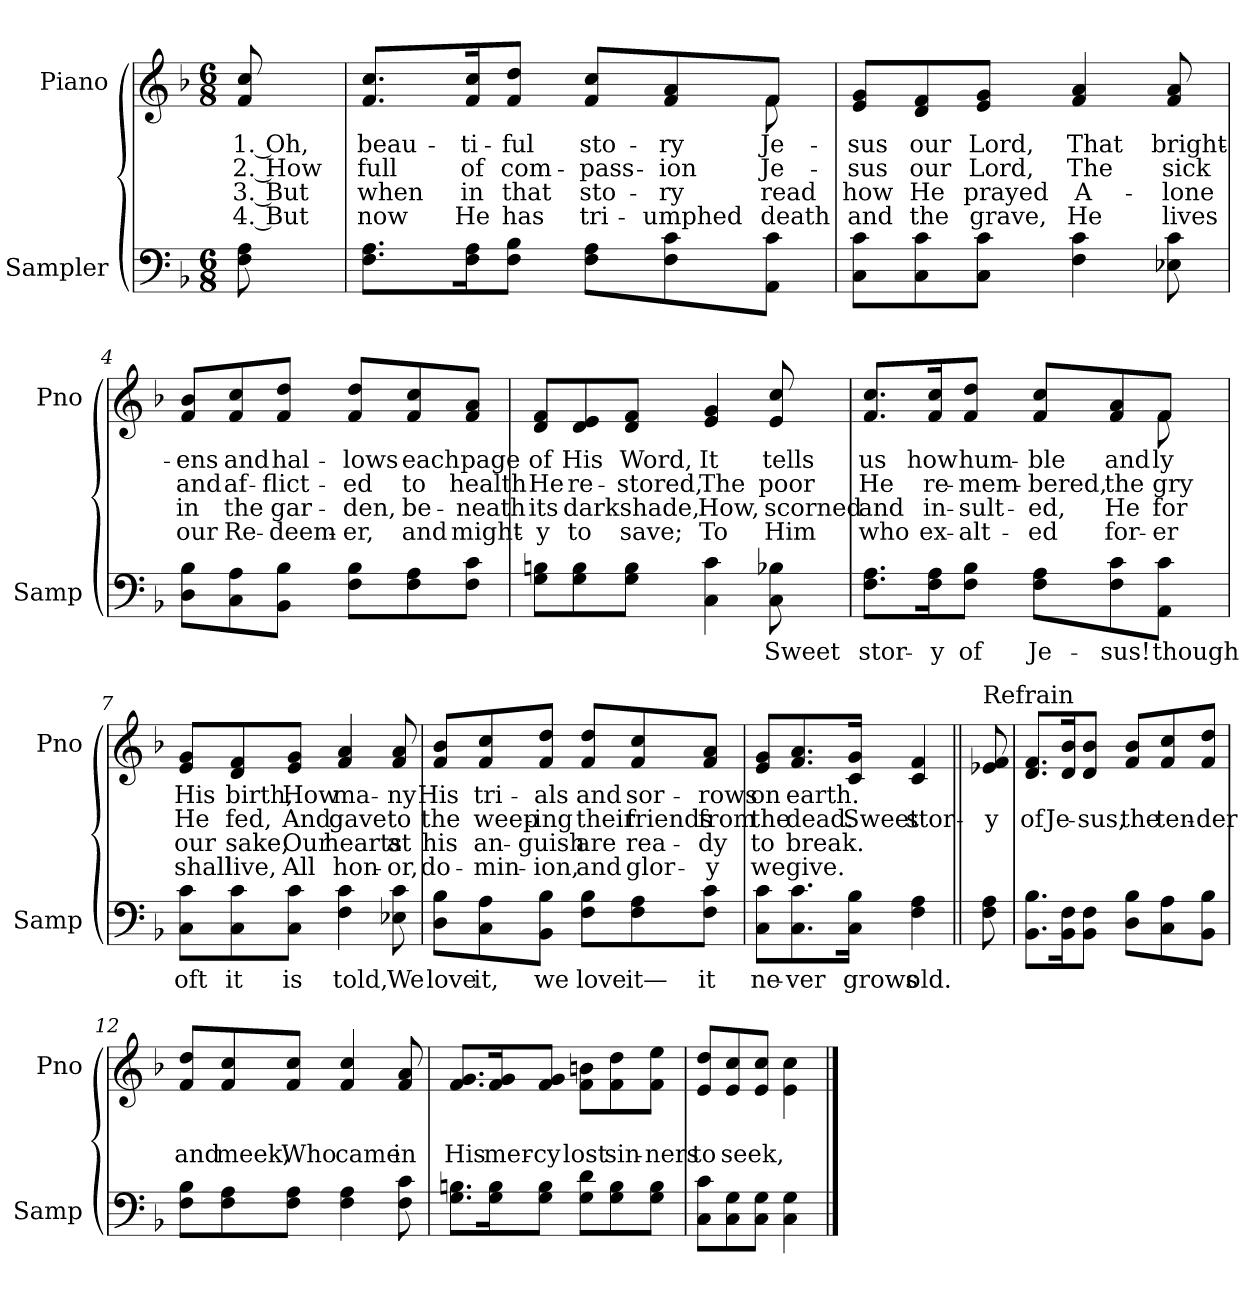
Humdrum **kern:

**kern	**text	**kern	**text	**text	**text	**text
*part2	*part2	*part1	*part1	*part1	*part1	*part1
*staff2	*staff2	*staff1	*staff1	*staff1	*staff1	*staff1
*I"Sampler	*	*I"Piano	*	*	*	*
*I'Samp	*	*I'Pno	*	*	*	*
*clefF4	*	*clefG2	*	*	*	*
*k[b-]	*	*k[b-]	*	*	*	*
*F:	*	*F:	*	*	*	*
*M6/8	*	*M6/8	*	*	*	*
=1	=1	=1	=1	=1	=1	=1
8F 8A	.	8f 8cc	1. Oh,	2. How	3. But	4. But
=2	=2	=2	=2	=2	=2	=2
*	*	*^	*	*	*	*
8.F\ 8.A\L	.	8.f/ 8.cc/L	8ryy	beau-	full	when	now
*	*	*v	*v	*	*	*	*
16F\ 16A\K	.	16f/ 16cc/K	-ti-	of	in	He
8F\ 8B-\J	.	8f/ 8dd/J	-ful	com-	that	has
8F\ 8A\L	.	8f/ 8cc/L	sto-	-pass-	sto-	tri-
8F\ 8c\	.	8f/ 8a/	-ry	-ion	-ry	-umphed
*	*	*^	*	*	*	*
8AA\ 8c\J	.	8f/J	8f	Je-	Je-	read	death
*	*	*v	*v	*	*	*	*
=3	=3	=3	=3	=3	=3	=3
8C\ 8c\L	.	8e/ 8g/L	-sus	-sus	how	and
8C\ 8c\	.	8d/ 8f/	our	our	He	the
8C\ 8c\J	.	8e/ 8g/J	Lord,	Lord,	prayed	grave,
4F 4c	.	4f 4a	That	The	A-	He
8E-X 8c	.	8f 8a	bright-	sick	-lone	lives
=4	=4	=4	=4	=4	=4	=4
8D\ 8B-\L	.	8f/ 8b-/L	-ens	and	in	our
8C\ 8A\	.	8f/ 8cc/	and	af-	the	Re-
8BB-\ 8B-\J	.	8f/ 8dd/J	hal-	-flict-	gar-	-deem-
8F\ 8B-\L	.	8f/ 8dd/L	-lows	-ed	-den,	-er,
8F\ 8A\	.	8f/ 8cc/	each	to	be-	and
8F\ 8c\J	.	8f/ 8a/J	page	health	-neath	might-
=5	=5	=5	=5	=5	=5	=5
8G\ 8Bn\L	.	8d/ 8f/L	of	He	its	-y
8G\ 8B\	.	8d/ 8e/	His	re-	dark	to
8G\ 8B\J	.	8d/ 8f/J	Word,	-stored,	shade,	save;
4C 4c	.	4e 4g	It	The	How,	To
8C 8B-X	Sweet	8e 8cc	tells	poor	scorned	Him
=6	=6	=6	=6	=6	=6	=6
*	*	*^	*	*	*	*
8.F\ 8.A\L	stor-	8.f/ 8.cc/L	8ryy	us	He	and	who
*	*	*v	*v	*	*	*	*
16F\ 16A\K	-y	16f/ 16cc/K	how	re-	in-	ex-
8F\ 8B-\J	of	8f/ 8dd/J	hum-	-mem-	-sult-	-alt-
8F\ 8A\L	Je-	8f/ 8cc/L	-ble	-bered,	-ed,	-ed
8F\ 8c\	-sus!	8f/ 8a/	and	the	He	for-
*	*	*^	*	*	*	*
8AA\ 8c\J	though	8f/J	8f	-ly	-gry	for	-er
*	*	*v	*v	*	*	*	*
=7	=7	=7	=7	=7	=7	=7
8C\ 8c\L	oft	8e/ 8g/L	His	He	our	shall
8C\ 8c\	it	8d/ 8f/	birth,	fed,	sake,	live,
8C\ 8c\J	is	8e/ 8g/J	How	And	Our	All
4F 4c	told,	4f 4a	ma-	gave	hearts	hon-
8E-X 8c	We	8f 8a	-ny	to	at	-or,
=8	=8	=8	=8	=8	=8	=8
8D\ 8B-\L	love	8f/ 8b-/L	His	the	his	do-
8C\ 8A\	it,	8f/ 8cc/	tri-	weep-	an-	-min-
8BB-\ 8B-\J	we	8f/ 8dd/J	-als	-ing	-guish	-ion,
8F\ 8B-\L	love	8f/ 8dd/L	and	their	are	and
8F\ 8A\	it—	8f/ 8cc/	sor-	friends	rea-	glor-
8F\ 8c\J	it	8f/ 8a/J	-rows	from	-dy	-y
=9	=9	=9	=9	=9	=9	=9
8C\ 8c\L	ne-	8e/ 8g/L	on	the	to	we
8.C\ 8.c\	-ver	8.f/ 8.a/	earth.	dead.	break.	give.
16C\ 16B-\Jk	grows	16c/ 16g/Jk	.	Sweet	.	.
4F 4A	old.	4c 4f	.	stor-	.	.
=10||	=10||	=10||	=10||	=10||	=10||	=10||
!	!	!LO:TX:t=Refrain	!	!	!	!
8F 8A	.	8e-X 8f	.	-y	.	.
=11	=11	=11	=11	=11	=11	=11
8.BB-\ 8.B-\L	.	8.d/ 8.f/L	.	of	.	.
16BB-\ 16F\K	.	16d/ 16b-/K	.	Je-	.	.
8BB-\ 8F\J	.	8d/ 8b-/J	.	-sus,	.	.
8D\ 8B-\L	.	8f/ 8b-/L	.	the	.	.
8C\ 8A\	.	8f/ 8cc/	.	ten-	.	.
8BB-\ 8B-\J	.	8f/ 8dd/J	.	-der	.	.
=12	=12	=12	=12	=12	=12	=12
8F\ 8B-\L	.	8f/ 8dd/L	.	and	.	.
8F\ 8A\	.	8f/ 8cc/	.	meek,	.	.
8F\ 8A\J	.	8f/ 8cc/J	.	Who	.	.
4F 4A	.	4f 4cc	.	came	.	.
8F 8c	.	8f 8a	.	in	.	.
=13	=13	=13	=13	=13	=13	=13
8.G\ 8.Bn\L	.	8.f/ 8.g/L	.	His	.	.
16G\ 16B\K	.	16f/ 16g/K	.	mer-	.	.
8G\ 8B\J	.	8f/ 8g/J	.	-cy	.	.
8G\ 8d\L	.	8f\ 8bn\L	.	lost	.	.
8G\ 8B\	.	8f\ 8dd\	.	sin-	.	.
8G\ 8B\J	.	8f\ 8ee\J	.	-ners	.	.
=14	=14	=14	=14	=14	=14	=14
8C\ 8c\L	.	8e/ 8dd/L	.	to	.	.
8C\ 8G\	.	8e/ 8cc/	.	seek,	.	.
8C\ 8G\J	.	8e/ 8cc/J	.	.	.	.
4C 4G	.	4e\ 4cc\	.	.	.	.
==	==	==	==	==	==	==
*-	*-	*-	*-	*-	*-	*-
